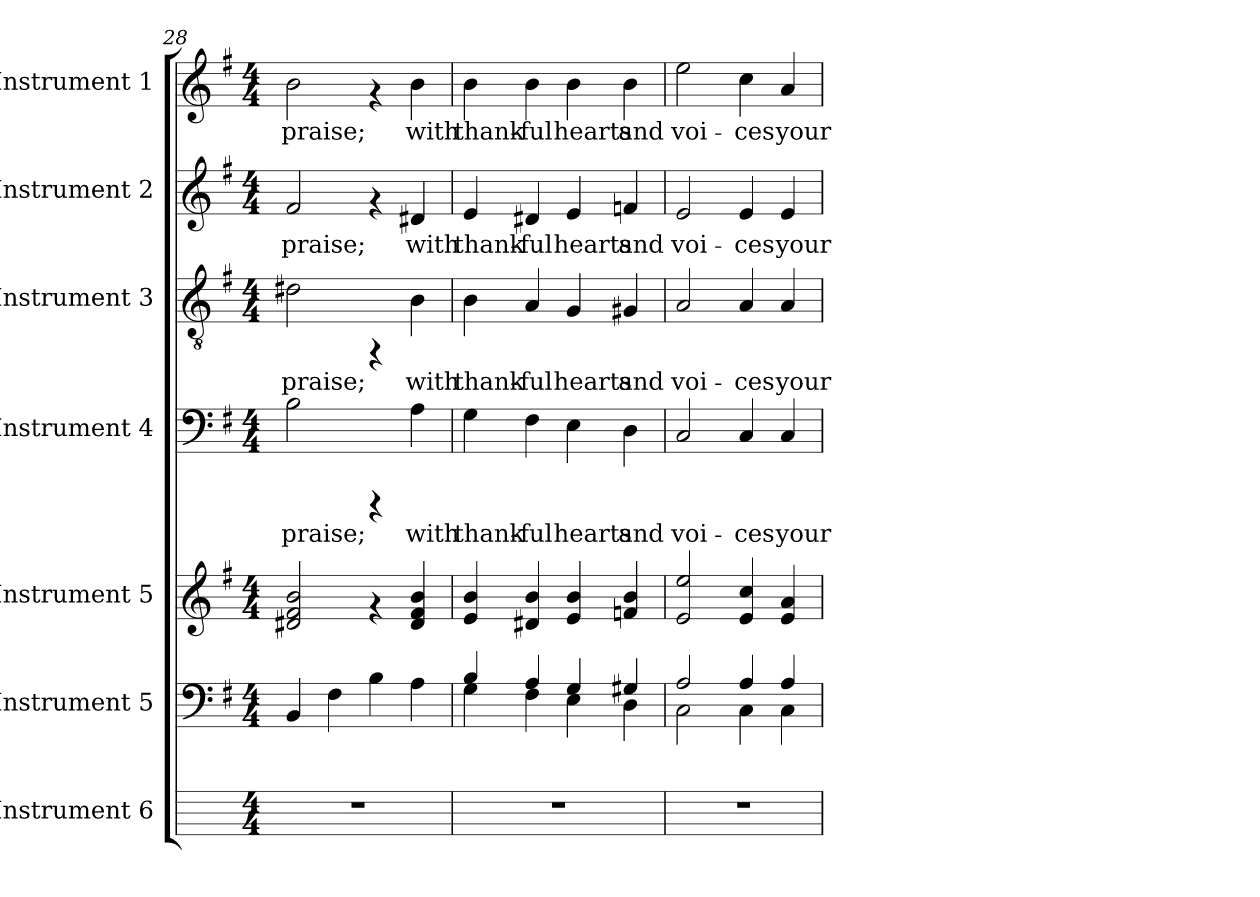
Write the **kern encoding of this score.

**kern	**kern	**kern	**kern	**text	**kern	**text	**kern	**text	**kern	**text
*part7	*part6	*part5	*part4	*part4	*part3	*part3	*part2	*part2	*part1	*part1
*staff7	*staff6	*staff5	*staff4	*staff4	*staff3	*staff3	*staff2	*staff2	*staff1	*staff1
*I"Instrument 6	*I"Instrument 5	*I"Instrument 5	*I"Instrument 4	*	*I"Instrument 3	*	*I"Instrument 2	*	*I"Instrument 1	*
!!LO:LB:g=z
*	*clefF4	*clefG2	*clefF4	*	*clefGv2	*	*clefG2	*	*clefG2	*
*k[]	*k[f#]	*k[f#]	*k[f#]	*	*k[f#]	*	*k[f#]	*	*k[f#]	*
*C:	*G:	*G:	*G:	*	*G:	*	*G:	*	*G:	*
*M4/4	*M4/4	*M4/4	*M4/4	*	*M4/4	*	*M4/4	*	*M4/4	*
=28	=28	=28	=28	=28	=28	=28	=28	=28	=28	=28
!	!	!	!	!LO:LY:b:cj	!	!LO:LY:b:cj	!	!LO:LY:b:cj	!	!LO:LY:b:cj
1r	4BB/	2b/ 2f#/ 2d#X/	2B\	praise;	2d#X\	praise;	2f#/	praise;	2b\	praise;
.	4F#\	.	.	.	.	.	.	.	.	.
.	4B\	4rf	4rCCC	.	4rFF	.	4rf	.	4rf	.
!	!	!	!	!LO:LY:b:cj	!	!LO:LY:b:cj	!	!LO:LY:b:cj	!	!LO:LY:b:cj
.	4A\	4b/ 4f#/ 4d#/	4A\	with	4B\	with	4d#X/	with	4b\	with
=29	=29	=29	=29	=29	=29	=29	=29	=29	=29	=29
*	*^	*	*	*	*	*	*	*	*	*
!	!	!	!	!	!LO:LY:b:cj	!	!LO:LY:b:cj	!	!LO:LY:b:cj	!	!LO:LY:b:cj
1r	4B/	4G\	4b/ 4e/	4G\	thank-	4B\	thank-	4e/	thank-	4b\	thank-
!	!	!	!	!	!LO:LY:b:cj	!	!LO:LY:b:cj	!	!LO:LY:b:cj	!	!LO:LY:b:cj
.	4A/	4F#\	4b/ 4d#X/	4F#\	-ful	4A/	-ful	4d#X/	-ful	4b\	-ful
!	!	!	!	!	!LO:LY:b:cj	!	!LO:LY:b:cj	!	!LO:LY:b:cj	!	!LO:LY:b:cj
.	4G/	4E\	4b/ 4e/	4E\	hearts	4G/	hearts	4e/	hearts	4b\	hearts
!	!	!	!	!	!LO:LY:b:cj	!	!LO:LY:b:cj	!	!LO:LY:b:cj	!	!LO:LY:b:cj
.	4G#X/	4D\	4fn/ 4b/	4D\	and	4G#X/	and	4fn/	and	4b\	and
=30	=30	=30	=30	=30	=30	=30	=30	=30	=30	=30	=30
!	!	!	!	!	!LO:LY:b:cj	!	!LO:LY:b:cj	!	!LO:LY:b:cj	!	!LO:LY:b:cj
1r	2A/	2C\	2ee/ 2e/	2C/	voi-	2A/	voi-	2e/	voi-	2ee\	voi-
!	!	!	!	!	!LO:LY:b:cj	!	!LO:LY:b:cj	!	!LO:LY:b:cj	!	!LO:LY:b:cj
.	4A/	4C\	4e/ 4cc/	4C/	-ces	4A/	-ces	4e/	-ces	4cc\	-ces
!	!	!	!	!	!LO:LY:b:cj	!	!LO:LY:b:cj	!	!LO:LY:b:cj	!	!LO:LY:b:cj
.	4A/	4C\	4e/ 4a/	4C/	your	4A/	your	4e/	your	4a/	your
*	*v	*v	*	*	*	*	*	*	*	*	*
=	=	=	=	=	=	=	=	=	=	=
*-	*-	*-	*-	*-	*-	*-	*-	*-	*-	*-
